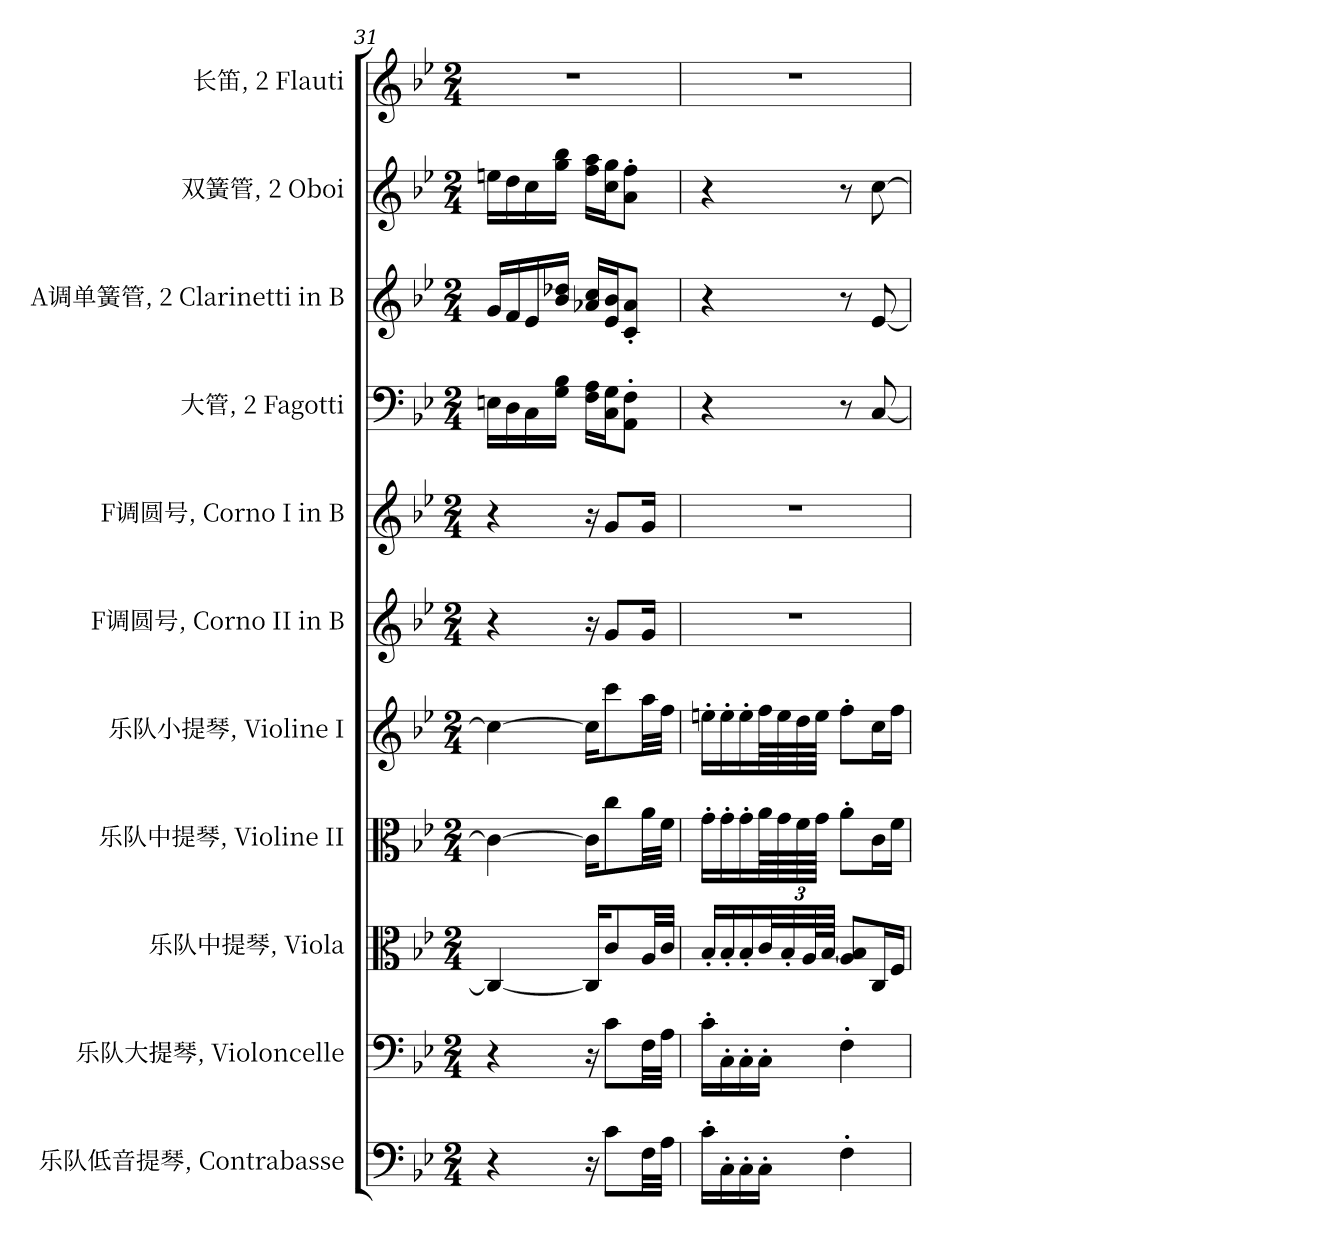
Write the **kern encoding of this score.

**kern	**kern	**kern	**kern	**kern	**kern	**kern	**kern	**kern	**kern	**kern
*part11	*part10	*part9	*part8	*part7	*part6	*part5	*part4	*part3	*part2	*part1
*staff11	*staff10	*staff9	*staff8	*staff7	*staff6	*staff5	*staff4	*staff3	*staff2	*staff1
*I"乐队低音提琴, Contrabasse	*I"乐队大提琴, Violoncelle	*I"乐队中提琴, Viola	*I"乐队中提琴, Violine II	*I"乐队小提琴, Violine I	*I"F调圆号, Corno II in B	*I"F调圆号, Corno I in B	*I"大管, 2 Fagotti	*I"A调单簧管, 2 Clarinetti in B	*I"双簧管, 2 Oboi	*I"长笛, 2 Flauti
*I'Cbs.	*	*	*	*	*	*	*	*I'A Cl.	*I'Ob.	*I'Fl.
*clefF4	*clefF4	*clefC3	*clefC3	*clefG2	*clefG2	*clefG2	*clefF4	*clefG2	*clefG2	*clefG2
*ITrd7c12	*	*	*	*	*ITrd4c7	*ITrd4c7	*	*ITrd2c3	*	*
*k[b-e-]	*k[b-e-]	*k[b-e-]	*k[b-e-]	*k[b-e-]	*k[b-e-a-]	*k[b-e-a-]	*k[b-e-]	*k[f#]	*k[b-e-]	*k[b-e-]
*M2/4	*M2/4	*M2/4	*M2/4	*M2/4	*M2/4	*M2/4	*M2/4	*M2/4	*M2/4	*M2/4
*MM43	*MM43	*MM43	*MM43	*MM43	*MM43	*MM43	*MM43	*MM43	*MM43	*MM43
=31	=31	=31	=31	=31	=31	=31	=31	=31	=31	=31
4r	4r	4C/_	4c\_	4cc\_	4r	4r	16En\LL	16e/LL	16een\LL	2r
.	.	.	.	.	.	.	16D\	16d/	16dd\	.
.	.	.	.	.	.	.	16C\	16c/	16cc\	.
.	.	.	.	.	.	.	16G\ 16B-\JJ	16g/ 16b-X/JJ	16gg\ 16bb-\JJ	.
16r	16r	16C/KL]	16c\KL]	16cc\KL]	16r	16r	16F\ 16A\LL	16fn/ 16a/LL	16ff\ 16aa\LL	.
8C\L	8c\L	8c/	8cc\	8ccc\	8c/L	8c/L	16C\ 16G\J	16c/ 16g/J	16cc\ 16gg\J	.
.	.	.	.	.	.	.	8AA\' 8F\'J	8A/' 8f/'J	8a\' 8ff\'J	.
32FF\LL	32F\LL	32A/LL	32a\LL	32aa\LL	16c/Jk	16c/Jk	.	.	.	.
32AA\JJJ	32A\JJJ	32c/JJJ	32f\JJJ	32ff\JJJ	.	.	.	.	.	.
=32	=32	=32	=32	=32	=32	=32	=32	=32	=32	=32
16C'\LL	16c'\LL	16B-'/LL	16g'\LL	16een'\LL	2r	2r	4r	4r	4r	2r
16CC'\	16C'\	16B-'/	16g'\	16ee'\	.	.	.	.	.	.
16CC'\	16C'\	16B-'/	16g'\	16ee'\	.	.	.	.	.	.
*	*	*Xbrackettup	*	*	*	*	*	*	*	*
16CC'\JJ	16C'\JJ	48c/L	64a\LL	64ff\LL	.	.	.	.	.	.
.	.	.	64g\	64ee\	.	.	.	.	.	.
.	.	48B-'/	.	.	.	.	.	.	.	.
.	.	.	64f\	64dd\	.	.	.	.	.	.
.	.	96A/L	.	.	.	.	.	.	.	.
.	.	.	64g\JJJJ	64ee\JJJJ	.	.	.	.	.	.
.	.	[96B-/JJJJ	.	.	.	.	.	.	.	.
4FF'\	4F'\	8A/ 8B-/]L	8a'\L	8ff'\L	.	.	8r	8r	8r	.
.	.	16C/L	16c\L	16cc\L	.	.	[8C/	[8c/	[8cc\	.
.	.	16F/JJ	16f\JJ	16ff\JJ	.	.	.	.	.	.
=	=	=	=	=	=	=	=	=	=	=
*-	*-	*-	*-	*-	*-	*-	*-	*-	*-	*-
